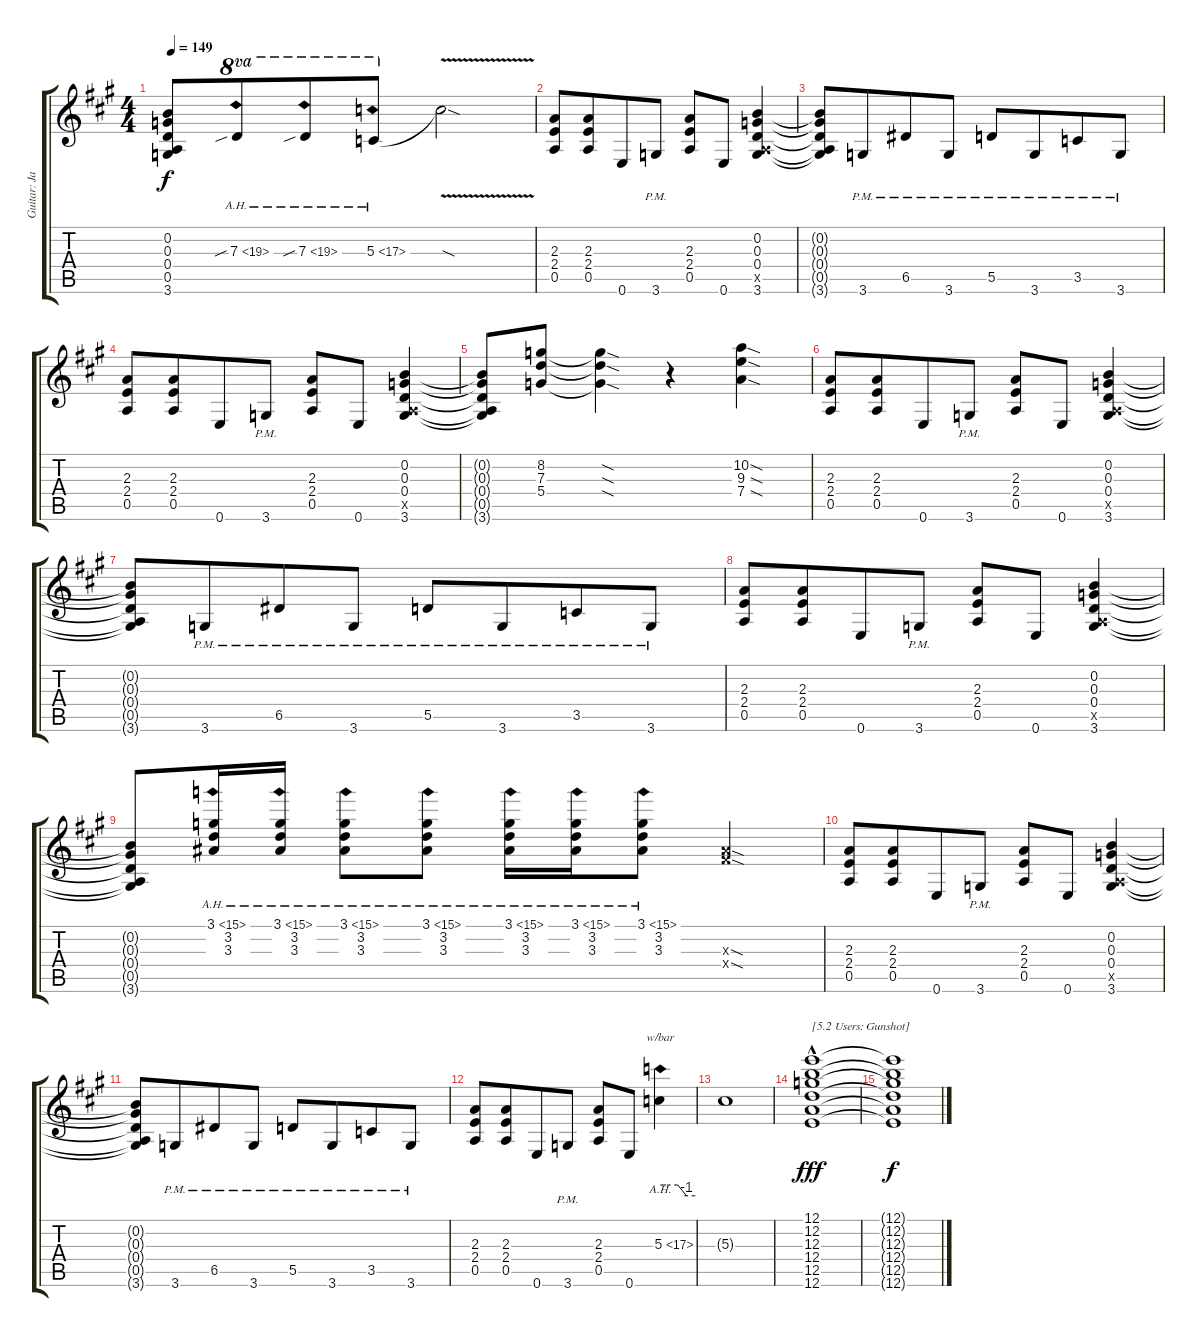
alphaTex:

\track ("Guitar: Jake" "Guitar: Ja") {instrument distortionguitar}
\staff {score tabs}
\tuning (E4 B3 G3 D3 A2 E2) {hide}
\ts (4 4)
\tempo 149
\clef g2
\ks a
(0.2{t} 0.3{t} 0.4{t} 0.5{t} 3.6{t}).8{dy f} 7.3{ah 12 sib}.8{ot 8va beam merge} 7.3{ah 12 sib}.8{ot 8va} 5.3{ah 12}.8{ot 8va} 5.3{v sod t}.2 |
(2.3 2.4 0.5).8 (2.3 2.4 0.5).8{beam merge} 0.6.8 3.6{pm}.8 (2.3 2.4 0.5).8 0.6.8 (0.2 0.3 0.4 0.5{x} 3.6).4 |
(0.2{t} 0.3{t} 0.4{t} 0.5{t} 3.6{t}).8 3.6{pm}.8{beam merge} 6.5{pm}.8 3.6{pm}.8 5.5{pm}.8 3.6{pm}.8{beam merge} 3.5{pm}.8 3.6{pm}.8 |
(2.3 2.4 0.5).8 (2.3 2.4 0.5).8{beam merge} 0.6.8 3.6{pm}.8 (2.3 2.4 0.5).8 0.6.8 (0.2 0.3 0.4 0.5{x} 3.6).4 |
(0.2{t} 0.3{t} 0.4{t} 0.5{t} 3.6{t}).8 (8.2 7.3 5.4).8 (8.2{sod t} 7.3{sod t} 5.4{sod t}).4 r.4 (10.2{sod} 9.3{sod} 7.4{sod}).4 |
(2.3 2.4 0.5).8 (2.3 2.4 0.5).8{beam merge} 0.6.8 3.6{pm}.8 (2.3 2.4 0.5).8 0.6.8 (0.2 0.3 0.4 0.5{x} 3.6).4 |
(0.2{t} 0.3{t} 0.4{t} 0.5{t} 3.6{t}).8 3.6{pm}.8{beam merge} 6.5{pm}.8 3.6{pm}.8 5.5{pm}.8 3.6{pm}.8{beam merge} 3.5{pm}.8 3.6{pm}.8 |
(2.3 2.4 0.5).8 (2.3 2.4 0.5).8{beam merge} 0.6.8 3.6{pm}.8 (2.3 2.4 0.5).8 0.6.8 (0.2 0.3 0.4 0.5{x} 3.6).4 |
(0.2{t} 0.3{t} 0.4{t} 0.5{t} 3.6{t}).8 (3.1{ah 12} 3.2 3.3).16 (3.1{ah 12} 3.2 3.3).16 (3.1{ah 12} 3.2 3.3).8 (3.1{ah 12} 3.2 3.3).8 (3.1{ah 12} 3.2 3.3).16 (3.1{ah 12} 3.2 3.3).16 (3.1{ah 12} 3.2 3.3).8 (3.3{sod x} 4.4{sod x}).4 |
(2.3 2.4 0.5).8 (2.3 2.4 0.5).8{beam merge} 0.6.8 3.6{pm}.8 (2.3 2.4 0.5).8 0.6.8 (0.2 0.3 0.4 0.5{x} 3.6).4 |
(0.2{t} 0.3{t} 0.4{t} 0.5{t} 3.6{t}).8 3.6{pm}.8{beam merge} 6.5{pm}.8 3.6{pm}.8 5.5{pm}.8 3.6{pm}.8{beam merge} 3.5{pm}.8 3.6{pm}.8 |
(2.3 2.4 0.5).8 (2.3 2.4 0.5).8{beam merge} 0.6.8 3.6{pm}.8 (2.3 2.4 0.5).8 0.6.8 5.3{ah 12}.4{tbe (custom default 0 0 10 0 30 0 45 -4 60 -4)} |
5.3{t}.1 |
(12.1{hac} 12.2{hac} 12.3{hac} 12.4{hac} 12.5{hac} 12.6{hac}).1{txt "[5.2 Users: Gunshot]" dy fff instrument gunshot} |
(12.1{t} 12.2{t} 12.3{t} 12.4{t} 12.5{t} 12.6{t}).1{dy f}
